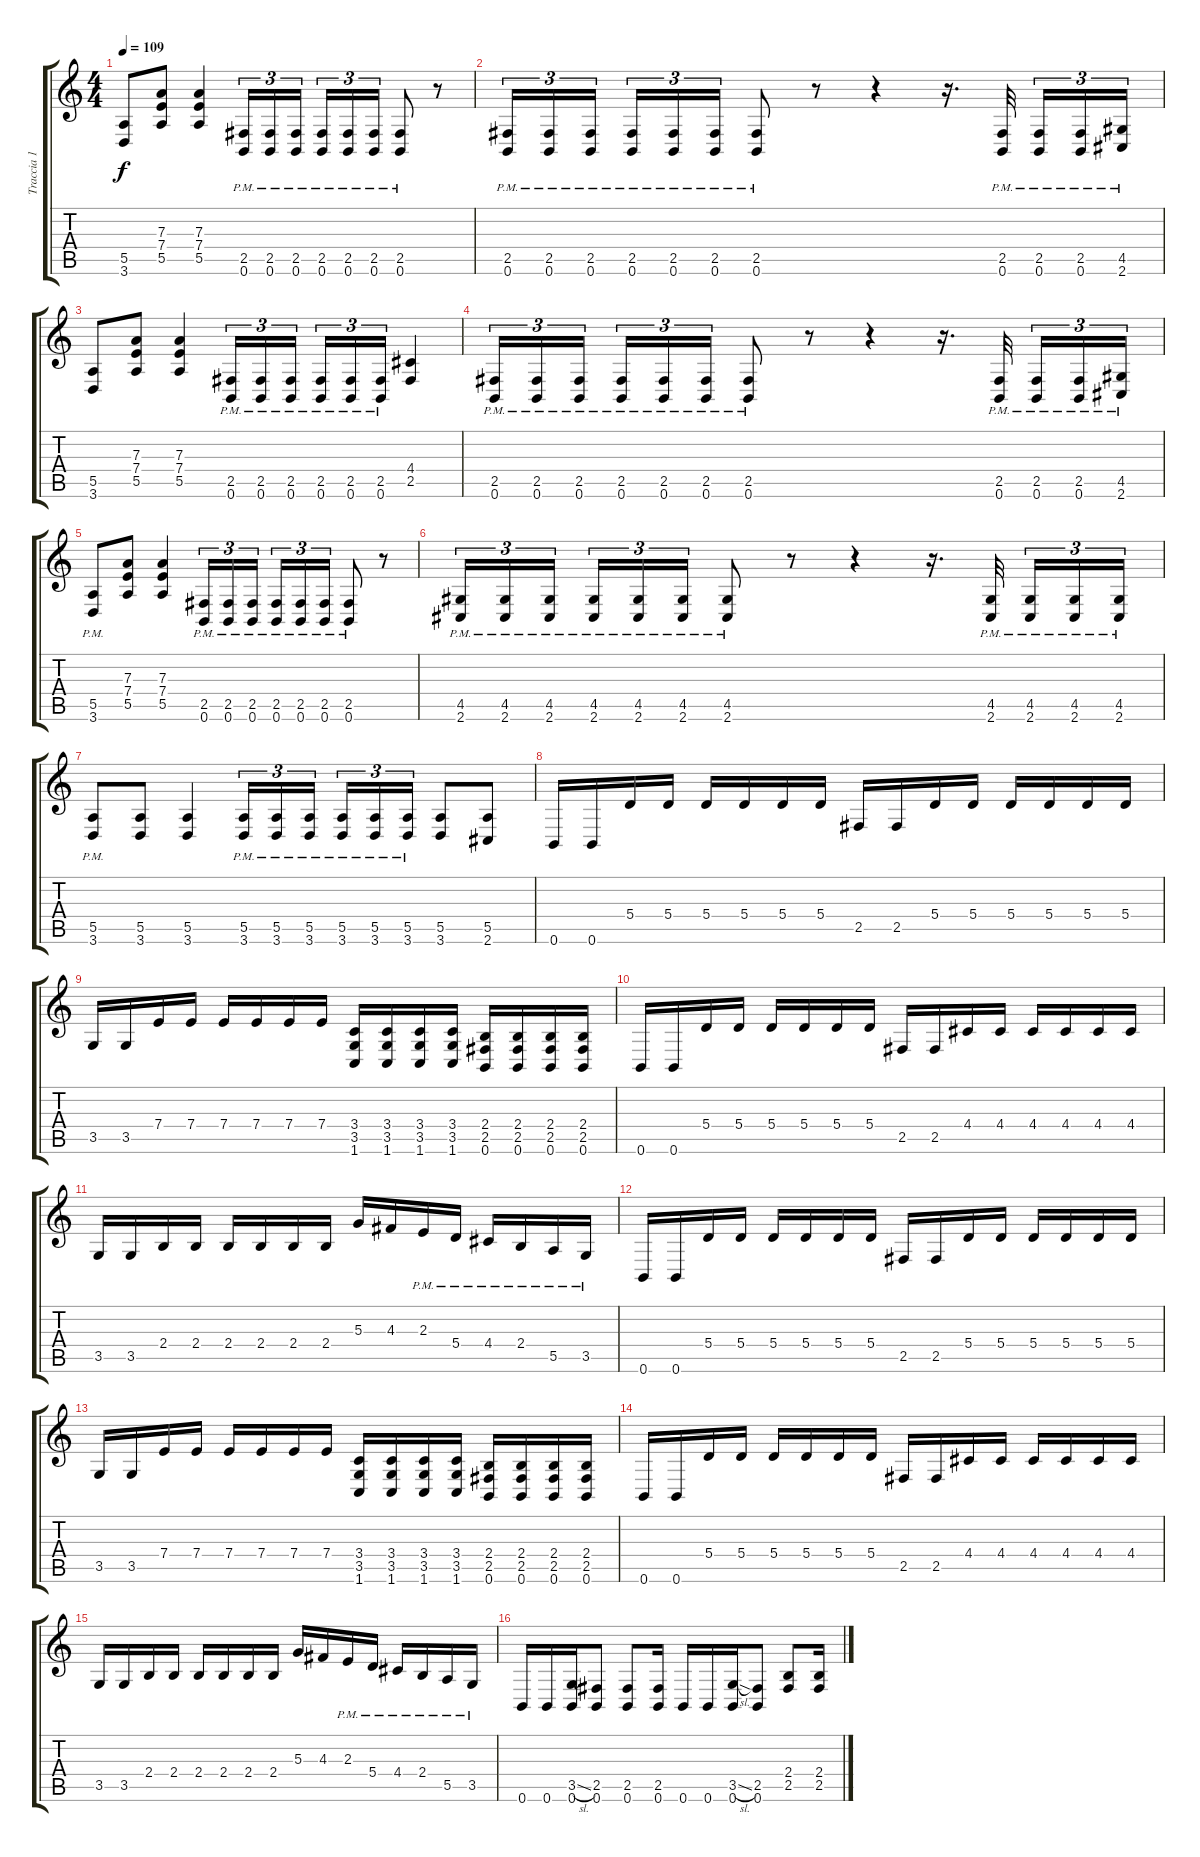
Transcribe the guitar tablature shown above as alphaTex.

\track ("Traccia 1" "Traccia 1") {instrument overdrivenguitar}
\staff {score tabs}
\tuning (B3 G3 D3 A2 E2 B1) {hide}
\ts (4 4)
\tempo 109
\clef g2
\ks c
(5.5 3.6).8{dy f} (7.3 7.4 5.5).8 (7.3 7.4 5.5).4 (2.5{pm} 0.6{pm}).16{tu (3 2)} (2.5{pm} 0.6{pm}).16{tu (3 2)} (2.5{pm} 0.6{pm}).16{tu (3 2) beam splitsecondary} (2.5{pm} 0.6{pm}).16{tu (3 2)} (2.5{pm} 0.6{pm}).16{tu (3 2)} (2.5{pm} 0.6{pm}).16{tu (3 2)} (2.5{pm} 0.6{pm}).8 r.8 |
(2.5{pm} 0.6{pm}).16{tu (3 2)} (2.5{pm} 0.6{pm}).16{tu (3 2)} (2.5{pm} 0.6{pm}).16{tu (3 2) beam splitsecondary} (2.5{pm} 0.6{pm}).16{tu (3 2)} (2.5{pm} 0.6{pm}).16{tu (3 2)} (2.5{pm} 0.6{pm}).16{tu (3 2)} (2.5{pm} 0.6{pm}).8 r.8 r.4 r.16{d} (2.5{pm} 0.6{pm}).32{beam splitsecondary} (2.5{pm} 0.6{pm}).16{tu (3 2)} (2.5{pm} 0.6{pm}).16{tu (3 2)} (4.5{pm} 2.6{pm}).16{tu (3 2)} |
(5.5 3.6).8 (7.3 7.4 5.5).8 (7.3 7.4 5.5).4 (2.5{pm} 0.6{pm}).16{tu (3 2)} (2.5{pm} 0.6{pm}).16{tu (3 2)} (2.5{pm} 0.6{pm}).16{tu (3 2) beam splitsecondary} (2.5{pm} 0.6{pm}).16{tu (3 2)} (2.5{pm} 0.6{pm}).16{tu (3 2)} (2.5{pm} 0.6{pm}).16{tu (3 2)} (4.4 2.5).4 |
(2.5{pm} 0.6{pm}).16{tu (3 2)} (2.5{pm} 0.6{pm}).16{tu (3 2)} (2.5{pm} 0.6{pm}).16{tu (3 2) beam splitsecondary} (2.5{pm} 0.6{pm}).16{tu (3 2)} (2.5{pm} 0.6{pm}).16{tu (3 2)} (2.5{pm} 0.6{pm}).16{tu (3 2)} (2.5{pm} 0.6{pm}).8 r.8 r.4 r.16{d} (2.5{pm} 0.6{pm}).32{beam splitsecondary} (2.5{pm} 0.6{pm}).16{tu (3 2)} (2.5{pm} 0.6{pm}).16{tu (3 2)} (4.5{pm} 2.6{pm}).16{tu (3 2)} |
(5.5{pm} 3.6{pm}).8 (7.3 7.4 5.5).8 (7.3 7.4 5.5).4 (2.5{pm} 0.6{pm}).16{tu (3 2)} (2.5{pm} 0.6{pm}).16{tu (3 2)} (2.5{pm} 0.6{pm}).16{tu (3 2) beam splitsecondary} (2.5{pm} 0.6{pm}).16{tu (3 2)} (2.5{pm} 0.6{pm}).16{tu (3 2)} (2.5{pm} 0.6{pm}).16{tu (3 2)} (2.5{pm} 0.6{pm}).8 r.8 |
(4.5{pm} 2.6{pm}).16{tu (3 2)} (4.5{pm} 2.6{pm}).16{tu (3 2)} (4.5{pm} 2.6{pm}).16{tu (3 2) beam splitsecondary} (4.5{pm} 2.6{pm}).16{tu (3 2)} (4.5{pm} 2.6{pm}).16{tu (3 2)} (4.5{pm} 2.6{pm}).16{tu (3 2)} (4.5{pm} 2.6{pm}).8 r.8 r.4 r.16{d} (4.5{pm} 2.6{pm}).32{beam splitsecondary} (4.5{pm} 2.6{pm}).16{tu (3 2)} (4.5{pm} 2.6{pm}).16{tu (3 2)} (4.5{pm} 2.6{pm}).16{tu (3 2)} |
(5.5{pm} 3.6{pm}).8 (5.5 3.6).8 (5.5 3.6).4 (5.5{pm} 3.6{pm}).16{tu (3 2)} (5.5{pm} 3.6{pm}).16{tu (3 2)} (5.5{pm} 3.6{pm}).16{tu (3 2) beam splitsecondary} (5.5{pm} 3.6{pm}).16{tu (3 2)} (5.5{pm} 3.6{pm}).16{tu (3 2)} (5.5{pm} 3.6{pm}).16{tu (3 2)} (5.5 3.6).8 (5.5 2.6).8 |
0.6.16 0.6.16 5.4.16 5.4.16 5.4.16 5.4.16 5.4.16 5.4.16 2.5.16 2.5.16 5.4.16 5.4.16 5.4.16 5.4.16 5.4.16 5.4.16 |
3.5.16 3.5.16 7.4.16 7.4.16 7.4.16 7.4.16 7.4.16 7.4.16 (3.4 3.5 1.6).16 (3.4 3.5 1.6).16 (3.4 3.5 1.6).16 (3.4 3.5 1.6).16 (2.4 2.5 0.6).16 (2.4 2.5 0.6).16 (2.4 2.5 0.6).16 (2.4 2.5 0.6).16 |
0.6.16 0.6.16 5.4.16 5.4.16 5.4.16 5.4.16 5.4.16 5.4.16 2.5.16 2.5.16 4.4.16 4.4.16 4.4.16 4.4.16 4.4.16 4.4.16 |
3.5.16 3.5.16 2.4.16 2.4.16 2.4.16 2.4.16 2.4.16 2.4.16 5.3.16 4.3.16 2.3{pm}.16 5.4{pm}.16 4.4{pm}.16 2.4{pm}.16 5.5{pm}.16 3.5{pm}.16 |
0.6.16 0.6.16 5.4.16 5.4.16 5.4.16 5.4.16 5.4.16 5.4.16 2.5.16 2.5.16 5.4.16 5.4.16 5.4.16 5.4.16 5.4.16 5.4.16 |
3.5.16 3.5.16 7.4.16 7.4.16 7.4.16 7.4.16 7.4.16 7.4.16 (3.4 3.5 1.6).16 (3.4 3.5 1.6).16 (3.4 3.5 1.6).16 (3.4 3.5 1.6).16 (2.4 2.5 0.6).16 (2.4 2.5 0.6).16 (2.4 2.5 0.6).16 (2.4 2.5 0.6).16 |
0.6.16 0.6.16 5.4.16 5.4.16 5.4.16 5.4.16 5.4.16 5.4.16 2.5.16 2.5.16 4.4.16 4.4.16 4.4.16 4.4.16 4.4.16 4.4.16 |
3.5.16 3.5.16 2.4.16 2.4.16 2.4.16 2.4.16 2.4.16 2.4.16 5.3.16 4.3.16 2.3{pm}.16 5.4{pm}.16 4.4{pm}.16 2.4{pm}.16 5.5{pm}.16 3.5{pm}.16 |
0.6.16 0.6.16 (3.5{sl} 0.6).16 (2.5 0.6).8 (2.5 0.6).8 (2.5 0.6).16 0.6.16 0.6.16 (3.5{sl} 0.6).16 (2.5 0.6).8 (2.4 2.5).8 (2.4 2.5).16
